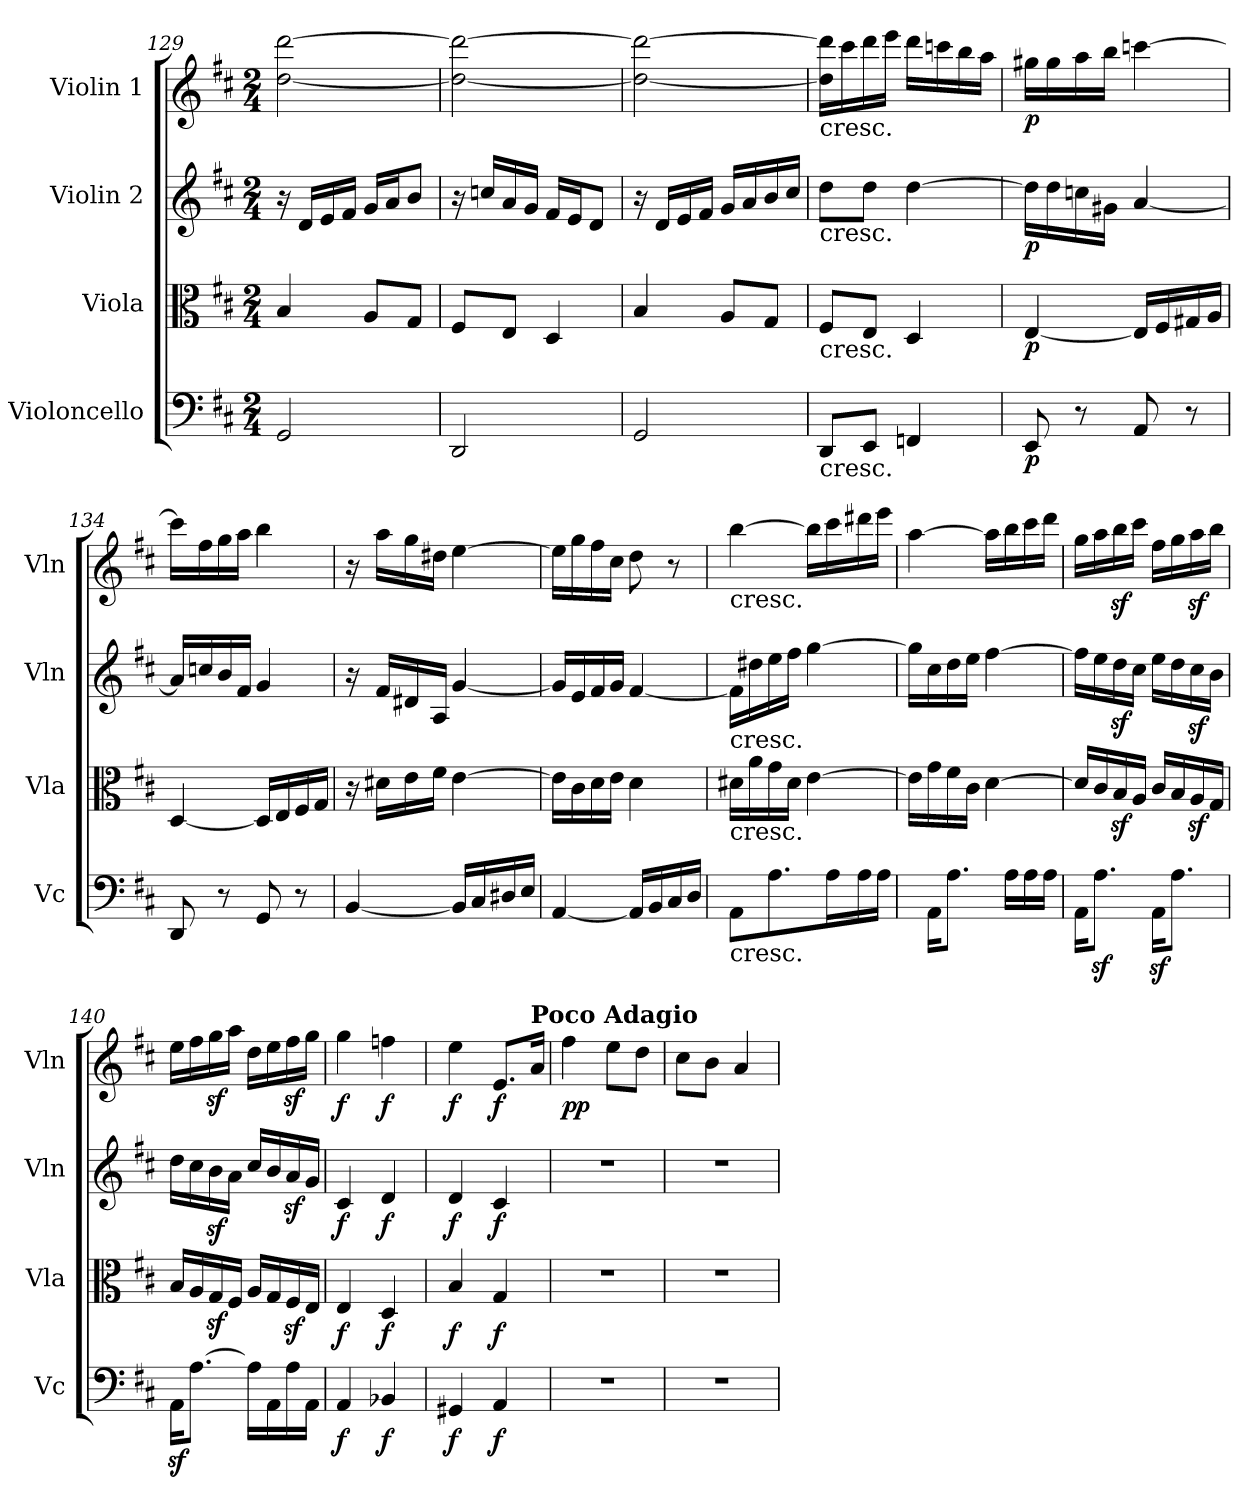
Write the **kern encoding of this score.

**kern	**dynam	**kern	**dynam	**kern	**dynam	**kern	**dynam
*part4	*part4	*part3	*part3	*part2	*part2	*part1	*part1
*staff4	*staff4	*staff3	*staff3	*staff2	*staff2	*staff1	*staff1
*I"Violoncello	*	*I"Viola	*	*I"Violin 2	*	*I"Violin 1	*
*I'Vc	*	*I'Vla	*	*I'Vln	*	*I'Vln	*
*clefF4	*	*clefC3	*	*clefG2	*	*clefG2	*
*k[f#c#]	*	*k[f#c#]	*	*k[f#c#]	*	*k[f#c#]	*
*D:	*	*D:	*	*D:	*	*D:	*
*M2/4	*	*M2/4	*	*M2/4	*	*M2/4	*
=129	=129	=129	=129	=129	=129	=129	=129
2GG/	.	4B/	.	16r	.	[2dd\ [2ddd\	.
.	.	.	.	16d/LL	.	.	.
.	.	.	.	16e/	.	.	.
.	.	.	.	16f#/JJ	.	.	.
.	.	8A/L	.	16g/LL	.	.	.
.	.	.	.	16a/J	.	.	.
.	.	8G/J	.	8b/J	.	.	.
!!LO:PB:g=z
=130	=130	=130	=130	=130	=130	=130	=130
2DD/	.	8F#/L	.	16r	.	2dd\_ 2ddd\_	.
.	.	.	.	16ccn/LL	.	.	.
.	.	8E/J	.	16a/	.	.	.
.	.	.	.	16g/JJ	.	.	.
.	.	4D/	.	16f#/LL	.	.	.
.	.	.	.	16e/J	.	.	.
.	.	.	.	8d/J	.	.	.
=131	=131	=131	=131	=131	=131	=131	=131
2GG/	.	4B/	.	16r	.	2dd\_ 2ddd\_	.
.	.	.	.	16d/LL	.	.	.
.	.	.	.	16e/	.	.	.
.	.	.	.	16f#/JJ	.	.	.
.	.	8A/L	.	16g/LL	.	.	.
.	.	.	.	16a/	.	.	.
.	.	8G/J	.	16b/	.	.	.
.	.	.	.	16cc#/JJ	.	.	.
=132	=132	=132	=132	=132	=132	=132	=132
!	!	!	!	!	!	!LO:TX:b:t=cresc.	!
!	!	!	!	!LO:TX:b:t=cresc.	!	!	!
!	!	!LO:TX:b:t=cresc.	!	!	!	!	!
!LO:TX:b:t=cresc.	!	!	!	!	!	!	!
8DD/L	.	8F#/L	.	8dd\L	.	16dd\] 16ddd\]LL	.
.	.	.	.	.	.	16ccc#\	.
8EE/J	.	8E/J	.	8dd\J	.	16ddd\	.
.	.	.	.	.	.	16eee\JJ	.
4FFn/	.	4D/	.	[4dd\	.	16ddd\LL	.
.	.	.	.	.	.	16cccn\	.
.	.	.	.	.	.	16bb\	.
.	.	.	.	.	.	16aa\JJ	.
=133	=133	=133	=133	=133	=133	=133	=133
!	!LO:DY:b	!	!LO:DY:b	!	!LO:DY:b	!	!LO:DY:b
8EE/	p	[4E/	p	16dd\LL]	p	16gg#X\LL	p
.	.	.	.	16dd\	.	16gg#\	.
8r	.	.	.	16ccn\	.	16aa\	.
.	.	.	.	16g#X\JJ	.	16bb\JJ	.
8AA/	.	16E/LL]	.	[4a/	.	[4cccn\	.
.	.	16F#/	.	.	.	.	.
8r	.	16G#X/	.	.	.	.	.
.	.	16A/JJ	.	.	.	.	.
!!LO:PB:g=z
=134	=134	=134	=134	=134	=134	=134	=134
8DD/	.	[4D/	.	16a/LL]	.	16ccc\LL]	.
.	.	.	.	16ccn/	.	16ff#\	.
8r	.	.	.	16b/	.	16gg\	.
.	.	.	.	16f#/JJ	.	16aa\JJ	.
8GG/	.	16D/LL]	.	4g/	.	4bb\	.
.	.	16E/	.	.	.	.	.
8r	.	16F#/	.	.	.	.	.
.	.	16G/JJ	.	.	.	.	.
=135	=135	=135	=135	=135	=135	=135	=135
[4BB/	.	16r	.	16r	.	16r	.
.	.	16d#X\LL	.	16f#/LL	.	16aa\LL	.
.	.	16e\	.	16d#X/	.	16gg\	.
.	.	16f#\JJ	.	16A/JJ	.	16dd#X\JJ	.
16BB/LL]	.	[4e\	.	[4g/	.	[4ee\	.
16C#/	.	.	.	.	.	.	.
16D#X/	.	.	.	.	.	.	.
16E/JJ	.	.	.	.	.	.	.
=136	=136	=136	=136	=136	=136	=136	=136
[4AA/	.	16e\LL]	.	16g/LL]	.	16ee\LL]	.
.	.	16c#\	.	16e/	.	16gg\	.
.	.	16d\	.	16f#/	.	16ff#\	.
.	.	16e\JJ	.	16g/JJ	.	16cc#\JJ	.
16AA/LL]	.	4d\	.	[4f#/	.	8dd\	.
16BB/	.	.	.	.	.	.	.
16C#/	.	.	.	.	.	8r	.
16D/JJ	.	.	.	.	.	.	.
=137	=137	=137	=137	=137	=137	=137	=137
!	!	!	!	!	!	!LO:TX:b:t=cresc.	!
!	!	!	!	!LO:TX:b:t=cresc.	!	!	!
!	!	!LO:TX:b:t=cresc.	!	!	!	!	!
!LO:TX:b:t=cresc.	!	!	!	!	!	!	!
8AA\L	.	16d#X\LL	.	16f#\LL]	.	[4bb\	.
.	.	16a\	.	16dd#X\	.	.	.
8.A\	.	16g\	.	16ee\	.	.	.
.	.	16d#\JJ	.	16ff#\JJ	.	.	.
.	.	[4e\	.	[4gg\	.	16bb\LL]	.
16A\L	.	.	.	.	.	16ccc#\	.
16A\	.	.	.	.	.	16ddd#X\	.
16A\JJ	.	.	.	.	.	16eee\JJ	.
!!LO:LB:g=z
=138	=138	=138	=138	=138	=138	=138	=138
16ryy	.	16e\LL]	.	16gg\LL]	.	[4aa\	.
16AA\KL	.	16g\	.	16cc#\	.	.	.
8.A\J	.	16f#\	.	16dd\	.	.	.
.	.	16c#\JJ	.	16ee\JJ	.	.	.
.	.	[4d\	.	[4ff#\	.	16aa\LL]	.
16A\LL	.	.	.	.	.	16bb\	.
16A\	.	.	.	.	.	16ccc#\	.
16A\JJ	.	.	.	.	.	16ddd\JJ	.
=139	=139	=139	=139	=139	=139	=139	=139
16AA\KL	.	16d/LL]	.	16ff#\LL]	.	16gg\LL	.
8.Az<\J	.	16c#/	.	16ee\	.	16aa\	.
.	.	16Bz</	.	16ddz<\	.	16bbz<\	.
.	.	16A/JJ	.	16cc#\JJ	.	16ccc#\JJ	.
16AAz<\KL	.	16c#/LL	.	16ee\LL	.	16ff#\LL	.
8.A\J	.	16B/	.	16dd\	.	16gg\	.
.	.	16Az</	.	16cc#z<\	.	16aaz<\	.
.	.	16G/JJ	.	16b\JJ	.	16bb\JJ	.
=140	=140	=140	=140	=140	=140	=140	=140
16AAz<\KL	.	16B/LL	.	16dd\LL	.	16ee\LL	.
[8.A\J	.	16A/	.	16cc#\	.	16ff#\	.
.	.	16Gz</	.	16bz<\	.	16ggz<\	.
.	.	16F#/JJ	.	16a\JJ	.	16aa\JJ	.
16A\LL]	.	16A/LL	.	16cc#/LL	.	16dd\LL	.
16AA\	.	16G/	.	16b/	.	16ee\	.
16A\	.	16F#z</	.	16az</	.	16ff#z<\	.
16AA\JJ	.	16E/JJ	.	16g/JJ	.	16gg\JJ	.
=141	=141	=141	=141	=141	=141	=141	=141
!	!LO:DY:b	!	!LO:DY:b	!	!LO:DY:b	!	!LO:DY:b
4AA/	f	4E/	f	4c#/	f	4gg\	f
!	!LO:DY:b	!	!LO:DY:b	!	!LO:DY:b	!	!LO:DY:b
4BB-X/	f	4D/	f	4d/	f	4ffn\	f
=142	=142	=142	=142	=142	=142	=142	=142
!	!LO:DY:b	!	!LO:DY:b	!	!LO:DY:b	!	!LO:DY:b
4GG#X/	f	4B/	f	4d/	f	4ee\	f
!	!LO:DY:b	!	!LO:DY:b	!	!LO:DY:b	!	!LO:DY:b
4AA/	f	4G/	f	4c#/	f	8.e/L	f
!	!	!	!	!	!	!LO:TX:a:B:t=Poco Adagio	!
.	.	.	.	.	.	16a/Jk	.
=143	=143	=143	=143	=143	=143	=143	=143
*	*	*	*	*	*	*MM50	*
!	!	!	!	!	!	!	!LO:DY:b
2r	.	2r	.	2r	.	4ff#\	pp
.	.	.	.	.	.	8ee\L	.
.	.	.	.	.	.	8dd\J	.
!!LO:PB:g=z
=144	=144	=144	=144	=144	=144	=144	=144
2r	.	2r	.	2r	.	8cc#\L	.
.	.	.	.	.	.	8b\J	.
.	.	.	.	.	.	4a/	.
=	=	=	=	=	=	=	=
*-	*-	*-	*-	*-	*-	*-	*-
